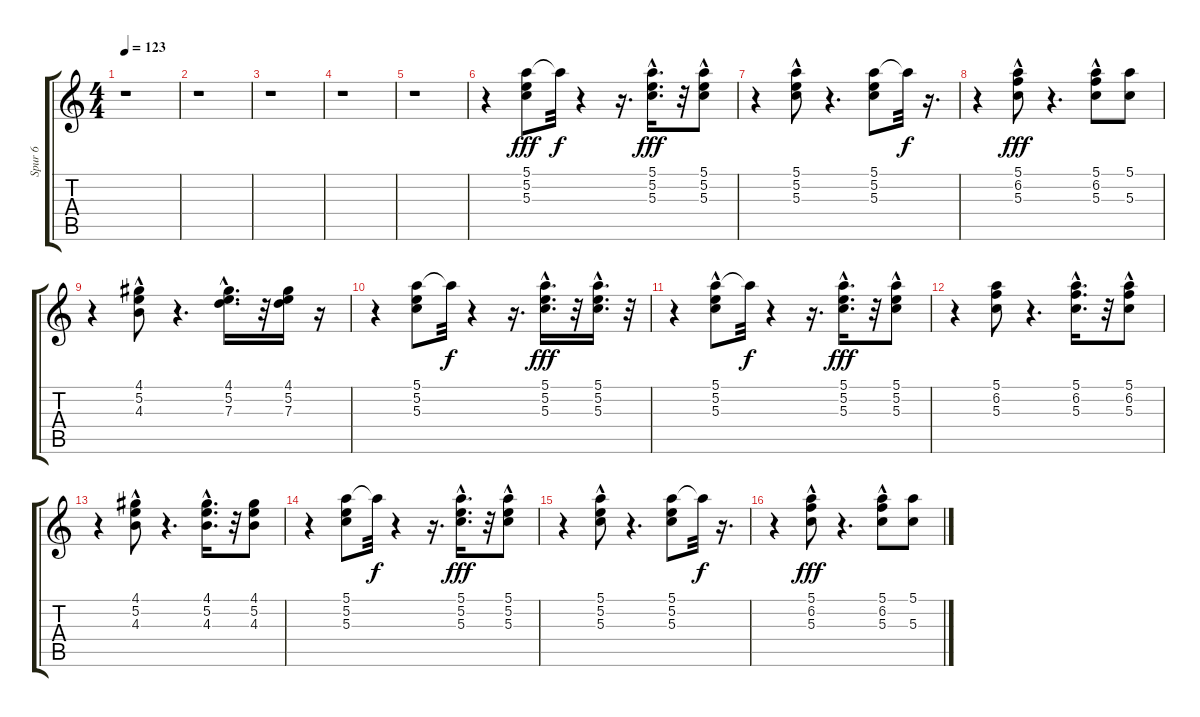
\track ("Spur 6" "Spur 6") {instrument acousticguitarnylon}
\staff {score tabs}
\tuning (E4 B3 G3 D3 A2 E2) {hide}
\ts (4 4)
\tempo 123
\clef g2
\ks c
r.1{dy fff} |
r.1 |
r.1 |
r.1 |
r.1 |
r.4 (5.1 5.2 5.3).8 5.1{t}.32{dy f} r.4 r.16{d} (5.1{hac} 5.2 5.3{hac}).16{d dy fff} r.32 (5.1 5.2{hac} 5.3{hac}).8 |
r.4 (5.1 5.2{hac} 5.3{hac}).8 r.4{d} (5.1 5.2 5.3).8 5.1{t}.32{dy f} r.16{d} |
r.4 (5.1 6.2 5.3{hac}).8{dy fff} r.4{d} (5.1 6.2 5.3{hac}).8 (5.1 5.3).8 |
r.4 (4.1 5.2{hac} 4.3).8 r.4{d} (4.1{hac} 5.2 7.3{hac}).16{d} r.32 (4.1 5.2 7.3).16 r.16 |
r.4 (5.1 5.2 5.3).8 5.1{t}.32{dy f} r.4 r.16{d} (5.1{hac} 5.2 5.3).16{d dy fff} r.32 (5.1{hac} 5.2{hac} 5.3{hac}).16{d} r.32 |
r.4 (5.1 5.2{hac} 5.3).8 5.1{t}.32{dy f} r.4 r.16{d} (5.1{hac} 5.2{hac} 5.3{hac}).16{d dy fff} r.32 (5.1 5.2{hac} 5.3{hac}).8 |
r.4 (5.1 6.2 5.3).8 r.4{d} (5.1{hac} 6.2{hac} 5.3{hac}).16{d} r.32 (5.1 6.2 5.3{hac}).8 |
r.4 (4.1 5.2{hac} 4.3{hac}).8 r.4{d} (4.1{hac} 5.2{hac} 4.3{hac}).16{d} r.32 (4.1 5.2 4.3).8 |
r.4 (5.1 5.2 5.3).8 5.1{t}.32{dy f} r.4 r.16{d} (5.1{hac} 5.2 5.3{hac}).16{d dy fff} r.32 (5.1 5.2{hac} 5.3{hac}).8 |
r.4 (5.1 5.2{hac} 5.3{hac}).8 r.4{d} (5.1 5.2 5.3).8 5.1{t}.32{dy f} r.16{d} |
r.4 (5.1 6.2 5.3{hac}).8{dy fff} r.4{d} (5.1 6.2 5.3{hac}).8 (5.1 5.3).8
